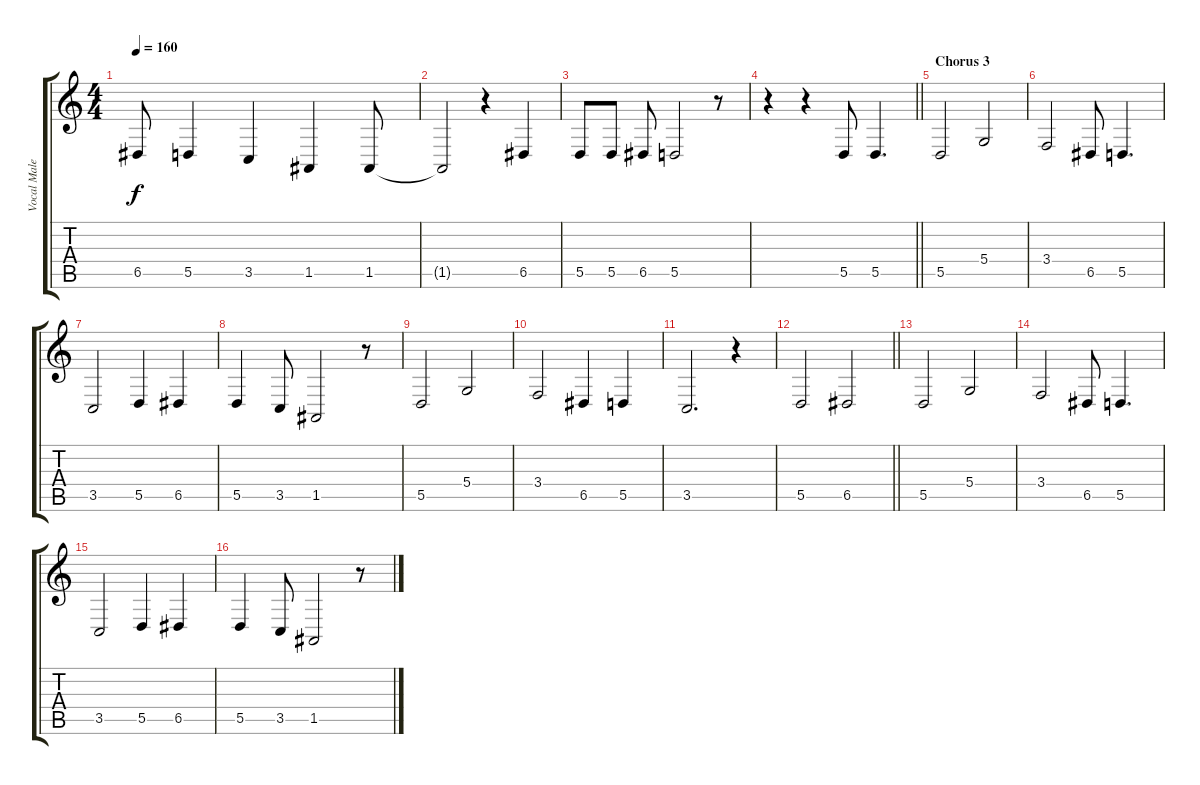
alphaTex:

\track ("Vocal Male" "Vocal Male") {instrument lead2sawtooth}
\staff {score tabs}
\tuning (E4 B3 G3 D3 A2 E2) {hide}
\ts (4 4)
\tempo 160
\clef g2
\ks c
6.5.8{dy f} 5.5.4 3.5.4 1.5.4 1.5.8 |
1.5{t}.2 r.4 6.5.4 |
5.5.8 5.5.8 6.5.8 5.5.2 r.8 |
\barLineRight lightlight
r.4 r.4 5.5.8 5.5.4{d} |
\section ("" "Chorus 3")
5.5.2 5.4.2 |
3.4.2 6.5.8 5.5.4{d} |
3.5.2 5.5.4 6.5.4 |
5.5.4 3.5.8 1.5.2 r.8 |
5.5.2 5.4.2 |
3.4.2 6.5.4 5.5.4 |
3.5.2{d} r.4 |
\barLineRight lightlight
5.5.2 6.5.2 |
5.5.2 5.4.2 |
3.4.2 6.5.8 5.5.4{d} |
3.5.2 5.5.4 6.5.4 |
5.5.4 3.5.8 1.5.2 r.8
